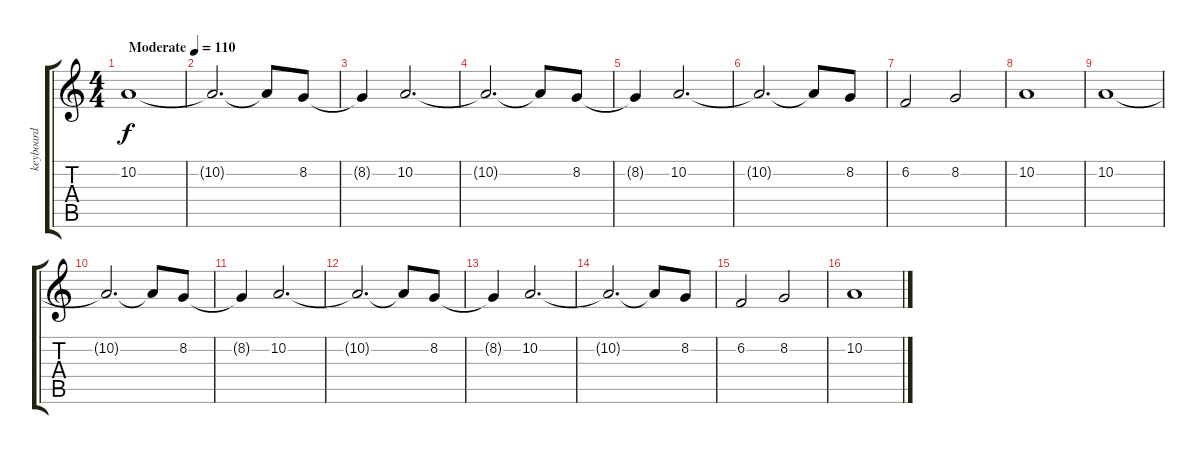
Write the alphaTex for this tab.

\track ("keyboard" "keyboard") {instrument stringensemble1}
\staff {score tabs}
\tuning (E4 B3 G3 D3 A2 E2) {hide}
\ts (4 4)
\tempo (110 "Moderate")
\clef g2
\ks c
10.2.1{dy f instrument stringensemble1} |
10.2{t}.2{d} 10.2{t}.8 8.2.8 |
8.2{t}.4 10.2.2{d} |
10.2{t}.2{d} 10.2{t}.8 8.2.8 |
8.2{t}.4 10.2.2{d} |
10.2{t}.2{d} 10.2{t}.8 8.2.8 |
6.2.2 8.2.2 |
10.2.1 |
10.2.1 |
10.2{t}.2{d} 10.2{t}.8 8.2.8 |
8.2{t}.4 10.2.2{d} |
10.2{t}.2{d} 10.2{t}.8 8.2.8 |
8.2{t}.4 10.2.2{d} |
10.2{t}.2{d} 10.2{t}.8 8.2.8 |
6.2.2 8.2.2 |
10.2.1
